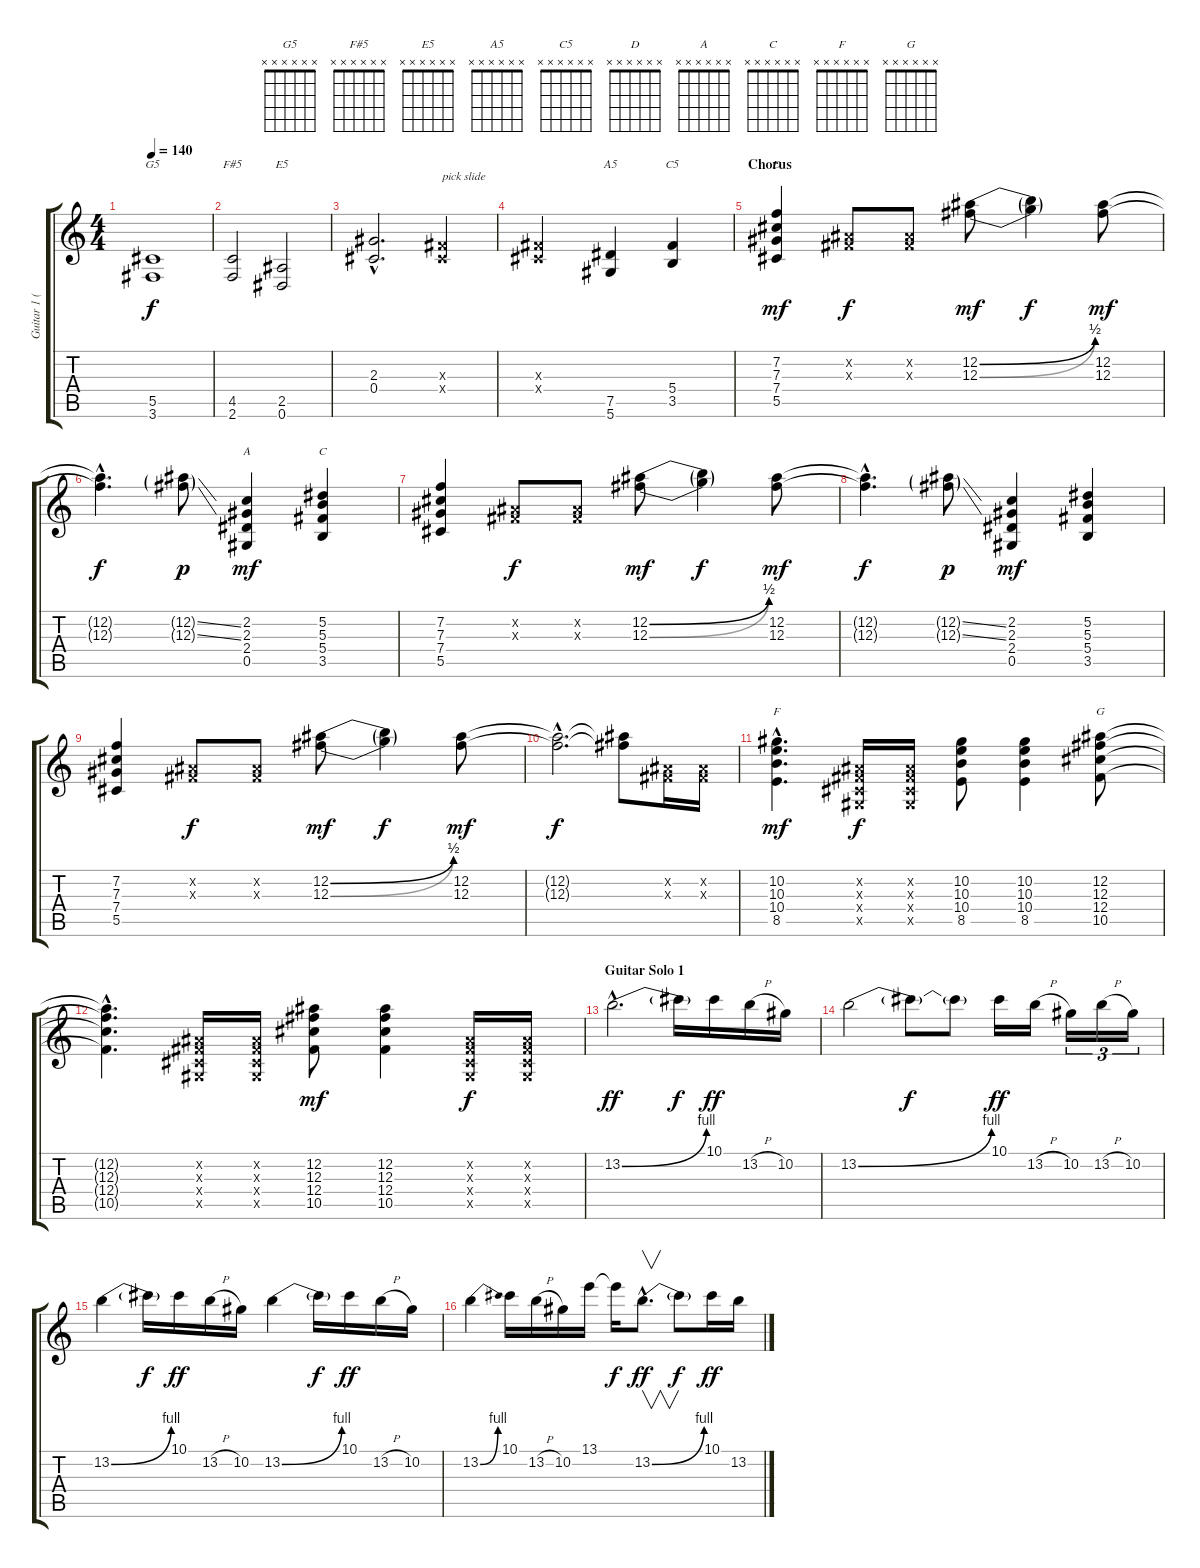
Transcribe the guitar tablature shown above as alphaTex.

\track ("Guitar 1 (Slash)" "Guitar 1 (") {instrument overdrivenguitar}
\staff {score tabs}
\tuning (Eb4 Bb3 Gb3 Db3 Ab2 Eb2) {hide}
\chord ("G5" x x x x x x) {firstfret 0}
\chord ("F#5" x x x x x x) {firstfret 0}
\chord ("E5" x x x x x x) {firstfret 0}
\chord ("A5" x x x x x x) {firstfret 0}
\chord ("C5" x x x x x x) {firstfret 0}
\chord ("D" x x x x x x) {firstfret 0}
\chord ("A" x x x x x x) {firstfret 0}
\chord ("C" x x x x x x) {firstfret 0}
\chord ("F" x x x x x x) {firstfret 0}
\chord ("G" x x x x x x) {firstfret 0}
\ts (4 4)
\tempo 140
\clef g2
\ks c
(5.5 3.6).1{ch "G5" dy f} |
(4.5 2.6).2{ch "F#5"} (2.5 0.6).2{ch "E5"} |
(2.3{hac} 0.4{hac}).2{d} (0.3{x} 0.4{x}).4{txt "pick slide" instrument guitarfretnoise} |
(0.3{x} 0.4{x}).2 (7.5 5.6).4{ch "A5" instrument overdrivenguitar} (5.4 3.5).4{ch "C5"} |
\section ("" "Chorus")
(7.2 7.3 7.4 5.5).4{ch "D" dy mf} (0.2{x} 0.3{x}).8{dy f} (0.2{x} 0.3{x}).8 (12.2{be (bend 0 0 60 2)} 12.3{be (bend 0 0 60 2)}).8{dy mf} (12.2{t} 12.3{t}).4{dy f} (12.2 12.3).8{dy mf} |
(12.2{hac t} 12.3{hac t}).4{d dy f} (12.2{ss g} 12.3{ss g}).8{dy p} (2.2 2.3 2.4 0.5).4{ch "A" dy mf} (5.2 5.3 5.4 3.5).4{ch "C"} |
(7.2 7.3 7.4 5.5).4 (0.2{x} 0.3{x}).8{dy f} (0.2{x} 0.3{x}).8 (12.2{be (bend 0 0 60 2)} 12.3{be (bend 0 0 60 2)}).8{dy mf} (12.2{t} 12.3{t}).4{dy f} (12.2 12.3).8{dy mf} |
(12.2{hac t} 12.3{hac t}).4{d dy f} (12.2{ss g} 12.3{ss g}).8{dy p} (2.2 2.3 2.4 0.5).4{dy mf} (5.2 5.3 5.4 3.5).4 |
(7.2 7.3 7.4 5.5).4 (0.2{x} 0.3{x}).8{dy f} (0.2{x} 0.3{x}).8 (12.2{be (bend 0 0 60 2)} 12.3{be (bend 0 0 60 2)}).8{dy mf} (12.2{t} 12.3{t}).4{dy f} (12.2 12.3).8{dy mf} |
(12.2{hac t} 12.3{hac t}).2{d dy f} (12.2{t} 12.3{t}).8 (0.2{x} 0.3{x}).16 (0.2{x} 0.3{x}).16 |
(10.2{hac} 10.3{hac} 10.4{hac} 8.5{hac}).4{d ch "F" dy mf} (0.2{x} 0.3{x} 0.4{x} 0.5{x}).16{dy f} (0.2{x} 0.3{x} 0.4{x} 0.5{x}).16 (10.2 10.3 10.4 8.5).8 (10.2 10.3 10.4 8.5).4 (12.2 12.3 12.4 10.5).8{ch "G"} |
(12.2{hac t} 12.3{hac t} 12.4{hac t} 10.5{hac t}).4{d} (0.2{x} 0.3{x} 0.4{x} 0.5{x}).16 (0.2{x} 0.3{x} 0.4{x} 0.5{x}).16 (12.2 12.3 12.4 10.5).8{dy mf} (12.2 12.3 12.4 10.5).4 (0.2{x} 0.3{x} 0.4{x} 0.5{x}).16{dy f} (0.2{x} 0.3{x} 0.4{x} 0.5{x}).16 |
\section ("" "Guitar Solo 1")
13.2{be (bend 0 0 60 4) hac}.2{d dy ff} 13.2{t}.16{dy f} 10.1.16{dy ff} 13.2{h}.16 10.2.16 |
13.2{be (bend 0 0 60 4)}.2 13.2{t}.8{dy f} 13.2{t}.8 10.1.16{dy ff} 13.2{h}.16 10.2.16{tu (3 2)} 13.2{h}.16{tu (3 2)} 10.2.16{tu (3 2)} |
13.2{be (bend 0 0 60 4)}.4 13.2{t}.16{dy f} 10.1.16{dy ff} 13.2{h}.16 10.2.16 13.2{be (bend 0 0 60 4)}.4 13.2{t}.16{dy f} 10.1.16{dy ff} 13.2{h}.16 10.2.16 |
13.2{be (bend 0 0 60 4)}.4 10.1.16 13.2{h}.16 10.2.16 13.1.16 13.1{t}.16{dy f} 13.2{be (bend 0 0 60 4) hac}.8{v d dy ff} 13.2{t}.8{dy f} 10.1.16{dy ff} 13.2{h}.16
